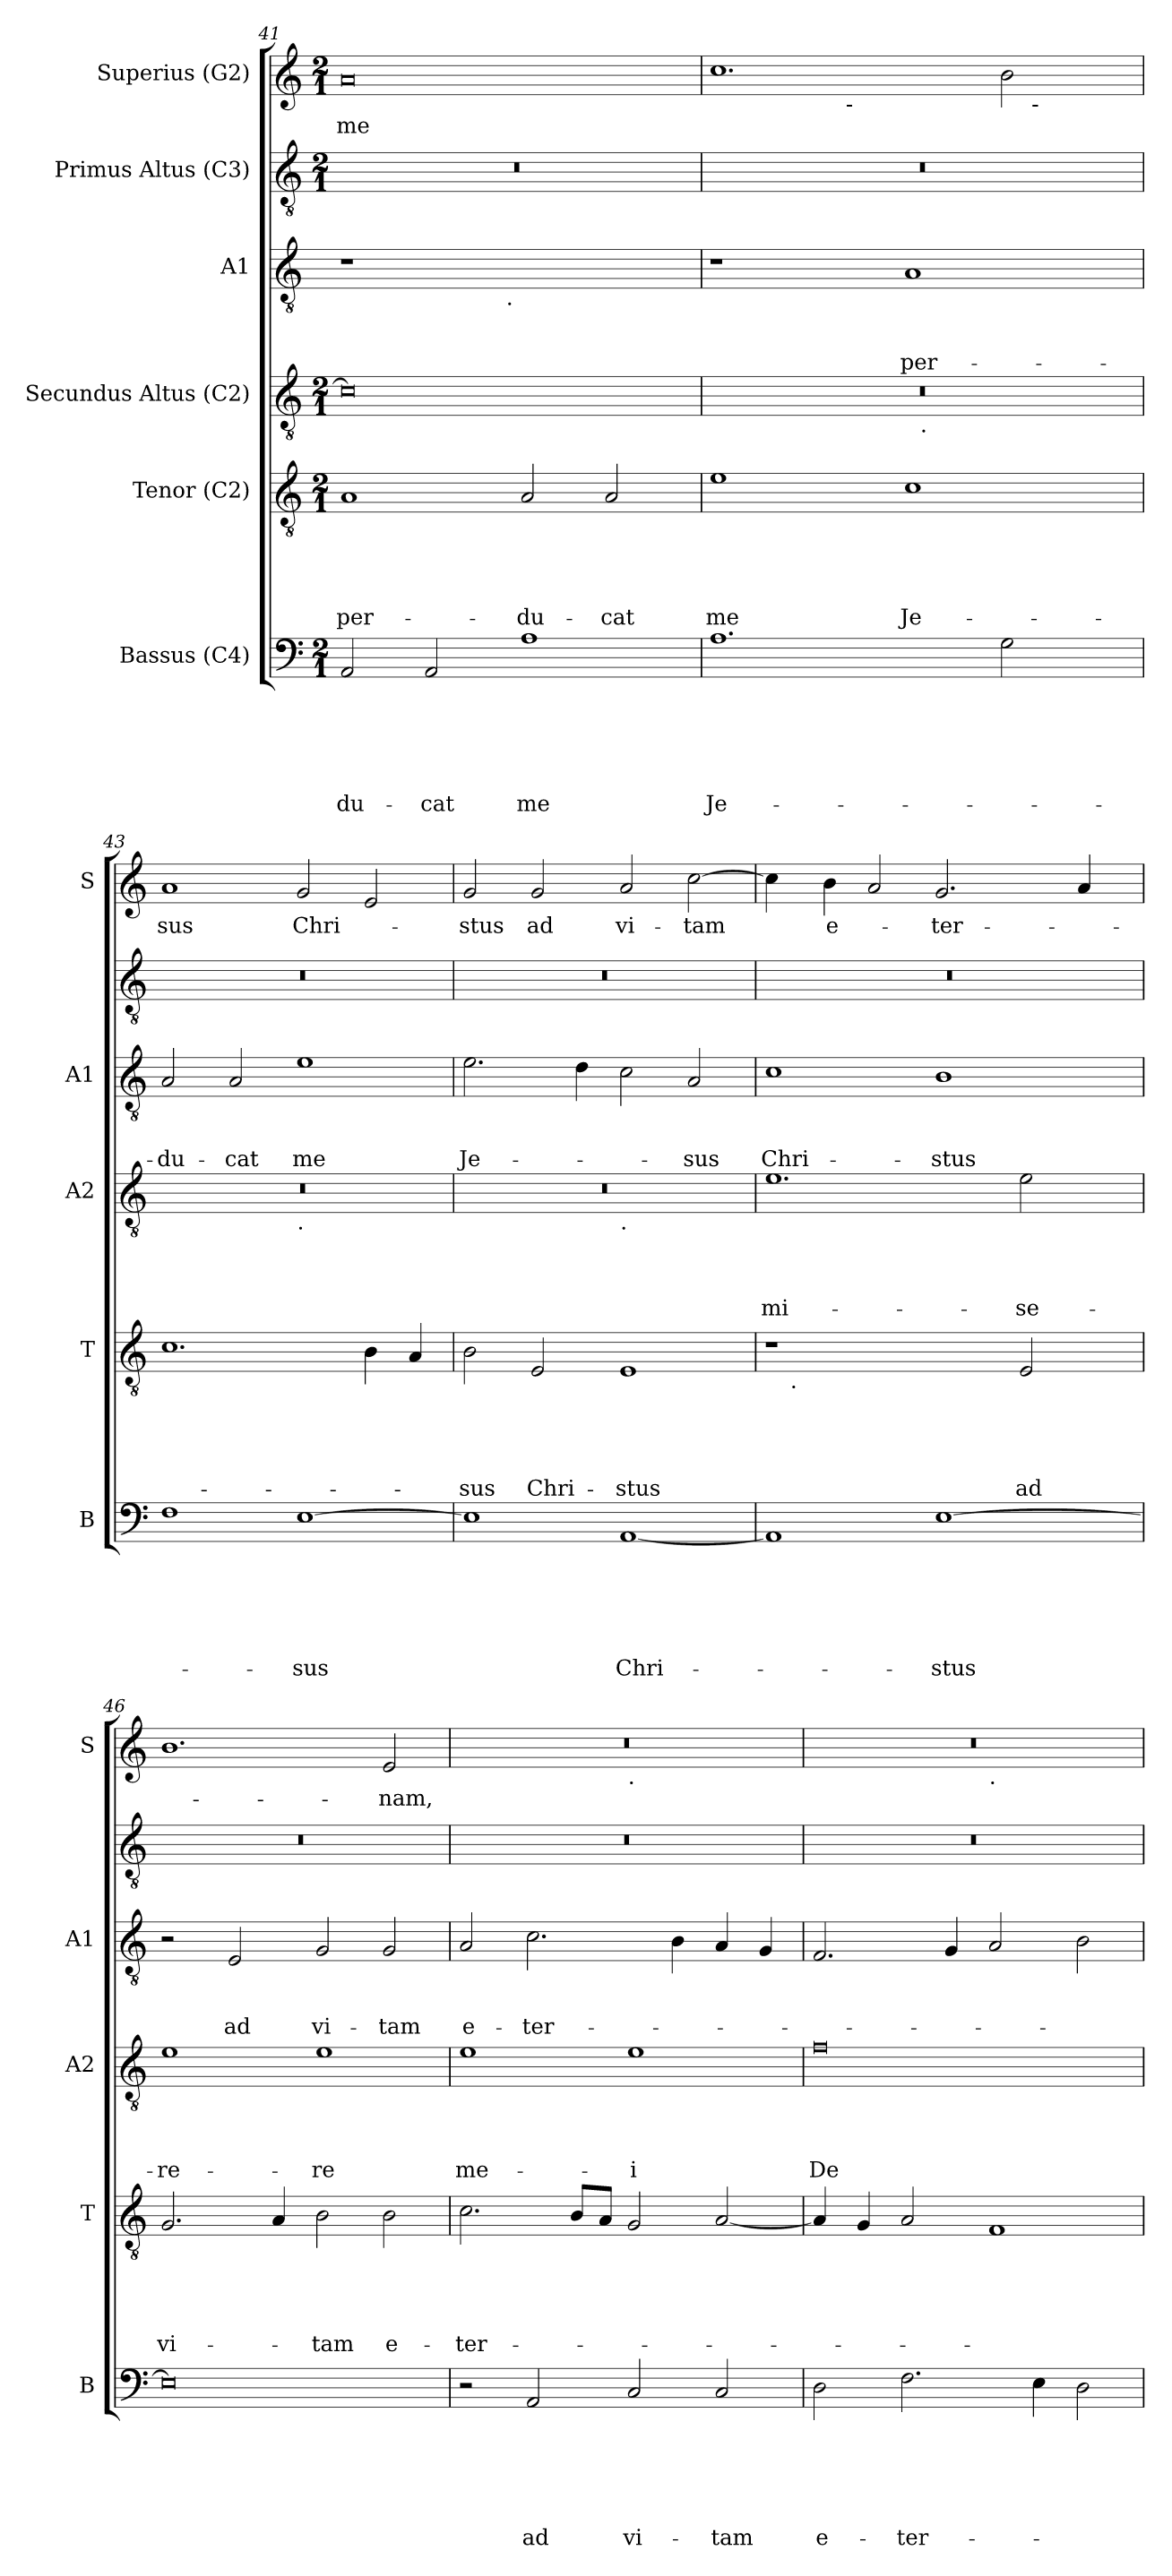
**kern	**text	**text	**text	**text	**text	**text	**kern	**text	**text	**text	**text	**text	**kern	**text	**text	**text	**text	**kern	**text	**text	**text	**kern	**kern	**text
*part6	*part6	*part6	*part6	*part6	*part6	*part6	*part5	*part5	*part5	*part5	*part5	*part5	*part4	*part4	*part4	*part4	*part4	*part3	*part3	*part3	*part3	*part2	*part1	*part1
*staff6	*staff6	*staff6	*staff6	*staff6	*staff6	*staff6	*staff5	*staff5	*staff5	*staff5	*staff5	*staff5	*staff4	*staff4	*staff4	*staff4	*staff4	*staff3	*staff3	*staff3	*staff3	*staff2	*staff1	*staff1
*I"Bassus (C4)	*	*	*	*	*	*	*I"Tenor (C2)	*	*	*	*	*	*I"Secundus Altus (C2)	*	*	*	*	*I"A1	*	*	*	*I"Primus Altus (C3)	*I"Superius (G2)	*
*I'B	*	*	*	*	*	*	*I'T	*	*	*	*	*	*I'A2	*	*	*	*	*I'A1	*	*	*	*	*I'S	*
*clefF4	*	*	*	*	*	*	*clefGv2	*	*	*	*	*	*clefGv2	*	*	*	*	*clefGv2	*	*	*	*clefGv2	*clefG2	*
*k[]	*	*	*	*	*	*	*k[]	*	*	*	*	*	*k[]	*	*	*	*	*k[]	*	*	*	*k[]	*k[]	*
*C:	*	*	*	*	*	*	*C:	*	*	*	*	*	*C:	*	*	*	*	*C:	*	*	*	*C:	*C:	*
*M2/1	*	*	*	*	*	*	*M2/1	*	*	*	*	*	*M2/1	*	*	*	*	*	*	*	*	*M2/1	*M2/1	*
=41	=41	=41	=41	=41	=41	=41	=41	=41	=41	=41	=41	=41	=41	=41	=41	=41	=41	=41	=41	=41	=41	=41	=41	=41
!	!	!	!	!	!	!LO:LY:b	!	!	!	!	!	!LO:LY:b	!	!	!	!	!	!	!	!	!	!	!	!LO:LY:b:rj
*	*	*	*	*	*	*	*	*	*	*	*	*	*	*	*	*	*	*^	*	*	*	*	*	*
2AA/	.	.	.	.	.	-du-	1A	.	.	.	.	per-	0c]	.	.	.	.	1r	2ryy	.	.	.	0r	0a	me
!	!	!	!	!	!	!LO:LY:b	!	!	!	!	!	!	!	!	!	!	!	!	!	!	!	!	!	!	!
2AA/	.	.	.	.	.	-cat	.	.	.	.	.	.	.	.	.	.	.	.	4...ryy	.	.	.	.	.	.
!	!	!	!	!	!	!	!	!	!	!	!	!	!	!	!	!	!	!	!LO:TX:b:t=.	!	!	!	!	!	!
.	.	.	.	.	.	.	.	.	.	.	.	.	.	.	.	.	.	.	1ryy	.	.	.	.	.	.
!	!	!	!	!	!	!LO:LY:b	!	!	!	!	!	!LO:LY:b	!	!	!	!	!	!	!	!	!	!	!	!	!
1A	.	.	.	.	.	me	2A/	.	.	.	.	-du-	.	.	.	.	.	1ryy	.	.	.	.	.	.	.
!	!	!	!	!	!	!	!	!	!	!	!	!LO:LY:b	!	!	!	!	!	!	!	!	!	!	!	!	!
.	.	.	.	.	.	.	2A/	.	.	.	.	-cat	.	.	.	.	.	.	.	.	.	.	.	.	.
.	.	.	.	.	.	.	.	.	.	.	.	.	.	.	.	.	.	.	32ryy	.	.	.	.	.	.
!!LO:LB:g=z
=42	=42	=42	=42	=42	=42	=42	=42	=42	=42	=42	=42	=42	=42	=42	=42	=42	=42	=42	=42	=42	=42	=42	=42	=42	=42
!	!	!	!	!	!	!	!	!	!	!	!	!	!	!	!	!	!	!	!	!	!	!	!	!LO:TX:b:t=Je	!
!	!	!	!	!	!	!LO:LY:b	!	!	!	!	!	!LO:LY:b	!	!	!	!	!	!	!	!	!	!	!	!	!
*	*	*	*	*	*	*	*	*	*	*	*	*	*^	*	*	*	*	*	*	*	*	*	*	*^	*
*	*	*	*	*	*	*	*	*	*	*	*	*	*	*	*	*	*	*	*v	*v	*	*	*	*	*	*^	*
1.A	.	.	.	.	.	Je-	1e	.	.	.	.	me	0r	1ryy	.	.	.	.	1r	.	.	.	0r	1.cc	2ryy	1ryy	.
.	.	.	.	.	.	.	.	.	.	.	.	.	.	.	.	.	.	.	.	.	.	.	.	.	8..ryy	.	.
!	!	!	!	!	!	!	!	!	!	!	!	!	!	!	!	!	!	!	!	!	!	!	!	!	!LO:TX:b:t=-	!	!
.	.	.	.	.	.	.	.	.	.	.	.	.	.	.	.	.	.	.	.	.	.	.	.	.	1ryy	.	.
!	!	!	!	!	!	!	!	!	!	!	!	!LO:LY:b	!	!	!	!	!	!	!	!	!	!LO:LY:b	!	!	!	!	!
.	.	.	.	.	.	.	1c	.	.	.	.	Je-	.	32ryy	.	.	.	.	1A	.	.	per-	.	.	.	2ryy	.
!	!	!	!	!	!	!	!	!	!	!	!	!	!	!LO:TX:b:t=.	!	!	!	!	!	!	!	!	!	!	!	!	!
.	.	.	.	.	.	.	.	.	.	.	.	.	.	2ryy	.	.	.	.	.	.	.	.	.	.	.	.	.
2G\	.	.	.	.	.	.	.	.	.	.	.	.	.	.	.	.	.	.	.	.	.	.	.	2b\	.	16ryy	.
.	.	.	.	.	.	.	.	.	.	.	.	.	.	4...ryy	.	.	.	.	.	.	.	.	.	.	.	.	.
!	!	!	!	!	!	!	!	!	!	!	!	!	!	!	!	!	!	!	!	!	!	!	!	!	!	!LO:TX:b:t=-	!
.	.	.	.	.	.	.	.	.	.	.	.	.	.	.	.	.	.	.	.	.	.	.	.	.	.	4..ryy	.
.	.	.	.	.	.	.	.	.	.	.	.	.	.	.	.	.	.	.	.	.	.	.	.	.	4ryy	.	.
.	.	.	.	.	.	.	.	.	.	.	.	.	.	.	.	.	.	.	.	.	.	.	.	.	32ryy	.	.
=43	=43	=43	=43	=43	=43	=43	=43	=43	=43	=43	=43	=43	=43	=43	=43	=43	=43	=43	=43	=43	=43	=43	=43	=43	=43	=43	=43
!	!	!	!	!	!	!	!	!	!	!	!	!	!	!	!	!	!	!	!	!	!	!LO:LY:b	!	!	!	!	!LO:LY:b
*	*	*	*	*	*	*	*	*	*	*	*	*	*	*	*	*	*	*	*	*	*	*	*	*v	*v	*v	*
1F	.	.	.	.	.	.	1.c	.	.	.	.	.	0r	1ryy	.	.	.	.	2A/	.	.	-du-	0r	1a	sus
!	!	!	!	!	!	!	!	!	!	!	!	!	!	!	!	!	!	!	!	!	!	!LO:LY:b	!	!	!
.	.	.	.	.	.	.	.	.	.	.	.	.	.	.	.	.	.	.	2A/	.	.	-cat	.	.	.
!	!	!	!	!	!	!	!	!	!	!	!	!	!	!LO:TX:b:t=.	!	!	!	!	!	!	!	!	!	!	!
!	!	!	!	!	!	!LO:LY:b	!	!	!	!	!	!	!	!	!	!	!	!	!	!	!	!LO:LY:b	!	!	!LO:LY:b
[>1E	.	.	.	.	.	-sus	.	.	.	.	.	.	.	1ryy	.	.	.	.	1e	.	.	me	.	2g/	Chri-
.	.	.	.	.	.	.	4B\	.	.	.	.	.	.	.	.	.	.	.	.	.	.	.	.	2e/	.
.	.	.	.	.	.	.	4A/	.	.	.	.	.	.	.	.	.	.	.	.	.	.	.	.	.	.
=44	=44	=44	=44	=44	=44	=44	=44	=44	=44	=44	=44	=44	=44	=44	=44	=44	=44	=44	=44	=44	=44	=44	=44	=44	=44
!	!	!	!	!	!	!	!	!	!	!	!	!LO:LY:b	!	!	!	!	!	!	!	!	!	!LO:LY:b	!	!	!LO:LY:b
1E]	.	.	.	.	.	.	2B\	.	.	.	.	-sus	0r	1ryy	.	.	.	.	2.e\	.	.	Je-	0r	2g/	-stus
!	!	!	!	!	!	!	!	!	!	!	!	!LO:LY:b	!	!	!	!	!	!	!	!	!	!	!	!	!LO:LY:b
.	.	.	.	.	.	.	2E/	.	.	.	.	Chri-	.	.	.	.	.	.	.	.	.	.	.	2g/	ad
.	.	.	.	.	.	.	.	.	.	.	.	.	.	.	.	.	.	.	4d\	.	.	.	.	.	.
!	!	!	!	!	!	!	!	!	!	!	!	!	!	!LO:TX:b:t=.	!	!	!	!	!	!	!	!	!	!	!
!	!	!	!	!	!	!LO:LY:b	!	!	!	!	!	!LO:LY:b	!	!	!	!	!	!	!	!	!	!	!	!	!LO:LY:b
[<1AA	.	.	.	.	.	Chri-	1E	.	.	.	.	-stus	.	1ryy	.	.	.	.	2c\	.	.	.	.	2a/	vi-
!	!	!	!	!	!	!	!	!	!	!	!	!	!	!	!	!	!	!	!	!	!	!LO:LY:b	!	!	!LO:LY:b
.	.	.	.	.	.	.	.	.	.	.	.	.	.	.	.	.	.	.	2A/	.	.	-sus	.	[>2cc\	-tam
=45	=45	=45	=45	=45	=45	=45	=45	=45	=45	=45	=45	=45	=45	=45	=45	=45	=45	=45	=45	=45	=45	=45	=45	=45	=45
!	!	!	!	!	!	!	!	!	!	!	!	!	!	!	!	!	!	!LO:LY:b	!	!	!	!LO:LY:b	!	!	!
*	*	*	*	*	*	*	*^	*	*	*	*	*	*v	*v	*	*	*	*	*	*	*	*	*	*	*
1AA]	.	.	.	.	.	.	1r	16.ryy	.	.	.	.	.	1.e	.	.	.	mi-	1c	.	.	Chri-	0r	4cc\]	.
!	!	!	!	!	!	!	!	!LO:TX:b:t=.	!	!	!	!	!	!	!	!	!	!	!	!	!	!	!	!	!
.	.	.	.	.	.	.	.	1ryy	.	.	.	.	.	.	.	.	.	.	.	.	.	.	.	.	.
!	!	!	!	!	!	!	!	!	!	!	!	!	!	!	!	!	!	!	!	!	!	!	!	!	!LO:LY:b
.	.	.	.	.	.	.	.	.	.	.	.	.	.	.	.	.	.	.	.	.	.	.	.	4b\	e-
.	.	.	.	.	.	.	.	.	.	.	.	.	.	.	.	.	.	.	.	.	.	.	.	2a/	.
!	!	!	!	!	!	!LO:LY:b	!	!	!	!	!	!	!	!	!	!	!	!	!	!	!	!LO:LY:b	!	!	!LO:LY:b
[>1E	.	.	.	.	.	-stus	2ryy	.	.	.	.	.	.	.	.	.	.	.	1B	.	.	-stus	.	2.g/	-ter-
.	.	.	.	.	.	.	.	2ryy	.	.	.	.	.	.	.	.	.	.	.	.	.	.	.	.	.
!	!	!	!	!	!	!	!	!	!	!	!	!	!LO:LY:b	!	!	!	!	!LO:LY:b	!	!	!	!	!	!	!
.	.	.	.	.	.	.	2E/	.	.	.	.	.	ad	2e\	.	.	.	-se-	.	.	.	.	.	.	.
.	.	.	.	.	.	.	.	4ryy	.	.	.	.	.	.	.	.	.	.	.	.	.	.	.	.	.
.	.	.	.	.	.	.	.	.	.	.	.	.	.	.	.	.	.	.	.	.	.	.	.	4a/	.
.	.	.	.	.	.	.	.	8ryy	.	.	.	.	.	.	.	.	.	.	.	.	.	.	.	.	.
.	.	.	.	.	.	.	.	32ryy	.	.	.	.	.	.	.	.	.	.	.	.	.	.	.	.	.
=46	=46	=46	=46	=46	=46	=46	=46	=46	=46	=46	=46	=46	=46	=46	=46	=46	=46	=46	=46	=46	=46	=46	=46	=46	=46
!	!	!	!	!	!	!	!	!	!	!	!	!	!LO:LY:b	!	!	!	!	!LO:LY:b	!	!	!	!	!	!	!
*	*	*	*	*	*	*	*v	*v	*	*	*	*	*	*	*	*	*	*	*	*	*	*	*	*	*
0E]	.	.	.	.	.	.	2.G/	.	.	.	.	vi-	1e	.	.	.	-re-	2r	.	.	.	0r	1.b	.
!	!	!	!	!	!	!	!	!	!	!	!	!	!	!	!	!	!	!	!	!	!LO:LY:b	!	!	!
.	.	.	.	.	.	.	.	.	.	.	.	.	.	.	.	.	.	2E/	.	.	ad	.	.	.
.	.	.	.	.	.	.	4A/	.	.	.	.	.	.	.	.	.	.	.	.	.	.	.	.	.
!	!	!	!	!	!	!	!	!	!	!	!	!LO:LY:b	!	!	!	!	!LO:LY:b	!	!	!	!LO:LY:b	!	!	!
.	.	.	.	.	.	.	2B\	.	.	.	.	-tam	1e	.	.	.	-re	2G/	.	.	vi-	.	.	.
!	!	!	!	!	!	!	!	!	!	!	!	!LO:LY:b	!	!	!	!	!	!	!	!	!LO:LY:b	!	!	!LO:LY:b
.	.	.	.	.	.	.	2B\	.	.	.	.	e-	.	.	.	.	.	2G/	.	.	-tam	.	2e/	-nam,
!!LO:PB:g=z
=47	=47	=47	=47	=47	=47	=47	=47	=47	=47	=47	=47	=47	=47	=47	=47	=47	=47	=47	=47	=47	=47	=47	=47	=47
!	!	!	!	!	!	!	!	!	!	!	!	!LO:LY:b	!	!	!	!	!LO:LY:b	!	!	!	!LO:LY:b	!	!	!
*	*	*	*	*	*	*	*	*	*	*	*	*	*	*	*	*	*	*	*	*	*	*	*^	*
2r	.	.	.	.	.	.	2.c\	.	.	.	.	-ter-	1e	.	.	.	me-	2A/	.	.	e-	0r	0r	1ryy	.
!	!	!	!	!	!	!LO:LY:b	!	!	!	!	!	!	!	!	!	!	!	!	!	!	!LO:LY:b	!	!	!	!
2AA/	.	.	.	.	.	ad	.	.	.	.	.	.	.	.	.	.	.	2.c\	.	.	-ter-	.	.	.	.
.	.	.	.	.	.	.	8B/L	.	.	.	.	.	.	.	.	.	.	.	.	.	.	.	.	.	.
.	.	.	.	.	.	.	8A/J	.	.	.	.	.	.	.	.	.	.	.	.	.	.	.	.	.	.
!	!	!	!	!	!	!	!	!	!	!	!	!	!	!	!	!	!	!	!	!	!	!	!	!LO:TX:b:t=.	!
!	!	!	!	!	!	!LO:LY:b	!	!	!	!	!	!	!	!	!	!	!LO:LY:b:rj	!	!	!	!	!	!	!	!
2C/	.	.	.	.	.	vi-	2G/	.	.	.	.	.	1e	.	.	.	-i	.	.	.	.	.	.	1ryy	.
.	.	.	.	.	.	.	.	.	.	.	.	.	.	.	.	.	.	4B\	.	.	.	.	.	.	.
!	!	!	!	!	!	!LO:LY:b	!	!	!	!	!	!	!	!	!	!	!	!	!	!	!	!	!	!	!
2C/	.	.	.	.	.	-tam	[<2A/	.	.	.	.	.	.	.	.	.	.	4A/	.	.	.	.	.	.	.
.	.	.	.	.	.	.	.	.	.	.	.	.	.	.	.	.	.	4G/	.	.	.	.	.	.	.
=48	=48	=48	=48	=48	=48	=48	=48	=48	=48	=48	=48	=48	=48	=48	=48	=48	=48	=48	=48	=48	=48	=48	=48	=48	=48
!	!	!	!	!	!	!LO:LY:b	!	!	!	!	!	!	!	!	!	!	!LO:LY:b:rj	!	!	!	!	!	!	!	!
2D\	.	.	.	.	.	e-	4A/]	.	.	.	.	.	0f	.	.	.	De-	2.F/	.	.	.	0r	0r	1ryy	.
.	.	.	.	.	.	.	4G/	.	.	.	.	.	.	.	.	.	.	.	.	.	.	.	.	.	.
!	!	!	!	!	!	!LO:LY:b	!	!	!	!	!	!	!	!	!	!	!	!	!	!	!	!	!	!	!
2.F\	.	.	.	.	.	-ter-	2A/	.	.	.	.	.	.	.	.	.	.	.	.	.	.	.	.	.	.
.	.	.	.	.	.	.	.	.	.	.	.	.	.	.	.	.	.	4G/	.	.	.	.	.	.	.
!	!	!	!	!	!	!	!	!	!	!	!	!	!	!	!	!	!	!	!	!	!	!	!	!LO:TX:b:t=.	!
.	.	.	.	.	.	.	1F	.	.	.	.	.	.	.	.	.	.	2A/	.	.	.	.	.	1ryy	.
4E\	.	.	.	.	.	.	.	.	.	.	.	.	.	.	.	.	.	.	.	.	.	.	.	.	.
2D\	.	.	.	.	.	.	.	.	.	.	.	.	.	.	.	.	.	2B\	.	.	.	.	.	.	.
*	*	*	*	*	*	*	*	*	*	*	*	*	*	*	*	*	*	*	*	*	*	*	*v	*v	*
=	=	=	=	=	=	=	=	=	=	=	=	=	=	=	=	=	=	=	=	=	=	=	=	=
*-	*-	*-	*-	*-	*-	*-	*-	*-	*-	*-	*-	*-	*-	*-	*-	*-	*-	*-	*-	*-	*-	*-	*-	*-
